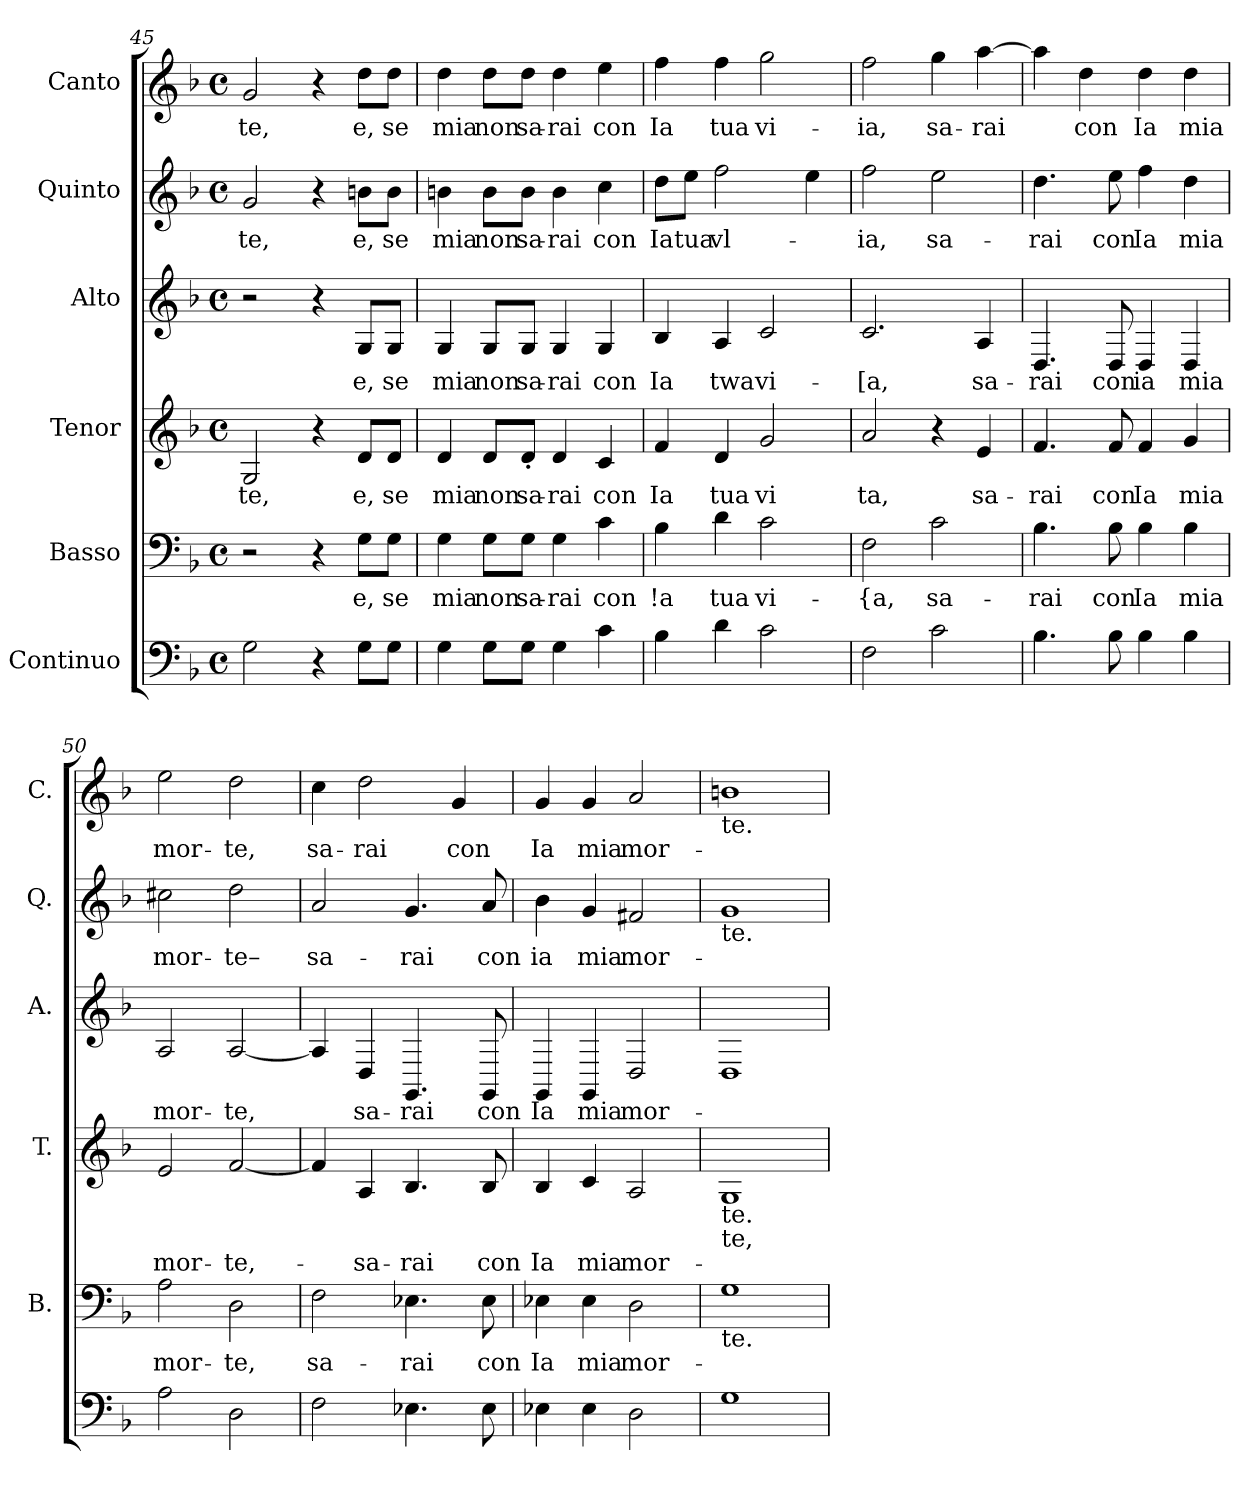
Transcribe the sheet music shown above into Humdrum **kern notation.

**kern	**kern	**text	**kern	**text	**kern	**text	**kern	**text	**kern	**text
*part6	*part5	*part5	*part4	*part4	*part3	*part3	*part2	*part2	*part1	*part1
*staff6	*staff5	*staff5	*staff4	*staff4	*staff3	*staff3	*staff2	*staff2	*staff1	*staff1
*I"Continuo	*I"Basso	*	*I"Tenor	*	*I"Alto	*	*I"Quinto	*	*I"Canto	*
*	*I'B.	*	*I'T.	*	*I'A.	*	*I'Q.	*	*I'C.	*
*clefF4	*clefF4	*	*clefG2	*	*clefG2	*	*clefG2	*	*clefG2	*
*k[b-]	*k[b-]	*	*k[b-]	*	*k[b-]	*	*k[b-]	*	*k[b-]	*
*F:	*F:	*	*F:	*	*F:	*	*F:	*	*F:	*
*M4/4	*M4/4	*	*M4/4	*	*M4/4	*	*M4/4	*	*M4/4	*
*met(c)	*met(c)	*	*met(c)	*	*met(c)	*	*met(c)	*	*met(c)	*
=45	=45	=45	=45	=45	=45	=45	=45	=45	=45	=45
!	!	!	!	!LO:LY:b	!	!	!	!LO:LY:b	!	!LO:LY:b
2G\	2r	.	2G/	-te,	2r	.	2g/	-te,	2g/	-te,
4r	4r	.	4r	.	4r	.	4r	.	4r	.
!	!	!LO:LY:b	!	!LO:LY:b	!	!LO:LY:b	!	!LO:LY:b	!	!LO:LY:b
8G\L	8G\L	-e,	8d/L	-e,	8G/L	-e,	8bn\L	-e,	8dd\L	-e,
!	!	!LO:LY:b	!	!LO:LY:b	!	!LO:LY:b	!	!LO:LY:b	!	!LO:LY:b
8G\J	8G\J	-se	8d/J	-se	8G/J	-se	8b\J	-se	8dd\J	-se
=46	=46	=46	=46	=46	=46	=46	=46	=46	=46	=46
!	!	!LO:LY:b	!	!LO:LY:b	!	!LO:LY:b	!	!LO:LY:b	!	!LO:LY:b
4G\	4G\	-mia	4d/	-mia	4G/	-mia	4bn\	-mia	4dd\	-mia
!	!	!LO:LY:b	!	!LO:LY:b	!	!LO:LY:b	!	!LO:LY:b	!	!LO:LY:b
8G\L	8G\L	-non	8d/L	-non	8G/L	-non	8b\L	-non	8dd\L	-non
!	!	!LO:LY:b	!	!LO:LY:b	!	!LO:LY:b	!	!LO:LY:b	!	!LO:LY:b
8G\J	8G\J	-sa-	8d'/J	-sa-	8G/J	-sa-	8b\J	-sa-	8dd\J	-sa-
!	!	!LO:LY:b	!	!LO:LY:b	!	!LO:LY:b	!	!LO:LY:b	!	!LO:LY:b
4G\	4G\	-rai	4d/	-rai	4G/	-rai	4b\	-rai	4dd\	-rai
!	!	!LO:LY:b	!	!LO:LY:b	!	!LO:LY:b	!	!LO:LY:b	!	!LO:LY:b
4c\	4c\	-con	4c/	-con	4G/	-con	4cc\	-con	4ee\	-con
=47	=47	=47	=47	=47	=47	=47	=47	=47	=47	=47
!	!	!LO:LY:b	!	!LO:LY:b	!	!LO:LY:b	!	!LO:LY:b	!	!LO:LY:b
4B-\	4B-\	-!a	4f/	-Ia	4B-/	-Ia	8dd\L	-Ia	4ff\	-Ia
!	!	!	!	!	!	!	!	!LO:LY:b	!	!
.	.	.	.	.	.	.	8ee\J	-tua	.	.
!	!	!LO:LY:b	!	!LO:LY:b	!	!LO:LY:b	!	!LO:LY:b	!	!LO:LY:b
4d\	4d\	-tua	4d/	-tua	4A/	-twa	2ff\	-vl-	4ff\	-tua
!	!	!LO:LY:b	!	!LO:LY:b	!	!LO:LY:b	!	!	!	!LO:LY:b
2c\	2c\	-vi-	2g/	-vi	2c/	-vi-	.	.	2gg\	-vi-
.	.	.	.	.	.	.	4ee\	.	.	.
=48	=48	=48	=48	=48	=48	=48	=48	=48	=48	=48
!	!	!LO:LY:b	!	!LO:LY:b	!	!LO:LY:b	!	!LO:LY:b	!	!LO:LY:b
2F\	2F\	-{a,	2a/	-ta,	2.c/	-[a,	2ff\	-ia,	2ff\	-ia,
!	!	!LO:LY:b	!	!	!	!	!	!LO:LY:b	!	!LO:LY:b
2c\	2c\	-sa-	4r	.	.	.	2ee\	-sa-	4gg\	-sa-
!	!	!	!	!LO:LY:b	!	!LO:LY:b	!	!	!	!LO:LY:b
.	.	.	4e/	-sa-	4A/	-sa-	.	.	[4aa\	-rai
=49	=49	=49	=49	=49	=49	=49	=49	=49	=49	=49
!	!	!LO:LY:b	!	!LO:LY:b	!	!LO:LY:b	!	!LO:LY:b	!	!
4.B-\	4.B-\	-rai	4.f/	-rai	4.D/	-rai	4.dd\	-rai	4aa\]	.
!	!	!	!	!	!	!	!	!	!	!LO:LY:b
.	.	.	.	.	.	.	.	.	4dd\	-con
!	!	!LO:LY:b	!	!LO:LY:b	!	!LO:LY:b	!	!LO:LY:b	!	!
8B-\	8B-\	-con	8f/	-con	8D/	-con	8ee\	-con	.	.
!	!	!LO:LY:b	!	!LO:LY:b	!	!LO:LY:b	!	!LO:LY:b	!	!LO:LY:b
4B-\	4B-\	-Ia	4f/	-Ia	4D/	-ia	4ff\	-Ia	4dd\	-Ia
!	!	!LO:LY:b	!	!LO:LY:b	!	!LO:LY:b	!	!LO:LY:b	!	!LO:LY:b
4B-\	4B-\	-mia	4g/	-mia	4D/	-mia	4dd\	-mia	4dd\	-mia
=50	=50	=50	=50	=50	=50	=50	=50	=50	=50	=50
!	!	!LO:LY:b	!	!LO:LY:b	!	!LO:LY:b	!	!LO:LY:b	!	!LO:LY:b
2A\	2A\	-mor-	2e/	-mor-	2A/	-mor-	2cc#X\	-mor-	2ee\	-mor-
!	!	!LO:LY:b	!	!LO:LY:b	!	!LO:LY:b	!	!LO:LY:b	!	!LO:LY:b
2D\	2D\	-te,	[2f/	-te,-	[2A/	-te,	2dd\	-te–	2dd\	-te,
!!LO:LB:g=z
=51	=51	=51	=51	=51	=51	=51	=51	=51	=51	=51
!	!	!LO:LY:b	!	!	!	!	!	!LO:LY:b	!	!LO:LY:b
2F\	2F\	-sa-	4f/]	.	4A/]	.	2a/	-sa-	4cc\	-sa-
!	!	!	!	!LO:LY:b	!	!LO:LY:b	!	!	!	!LO:LY:b
.	.	.	4A/	-sa-	4D/	-sa-	.	.	2dd\	-rai
!	!	!LO:LY:b	!	!LO:LY:b	!	!LO:LY:b	!	!LO:LY:b	!	!
4.E-X\	4.E-X\	-rai	4.B-/	-rai	4.GG/	-rai	4.g/	-rai	.	.
!	!	!	!	!	!	!	!	!	!	!LO:LY:b
.	.	.	.	.	.	.	.	.	4g/	-con
!	!	!LO:LY:b	!	!LO:LY:b	!	!LO:LY:b	!	!LO:LY:b	!	!
8E-\	8E-\	-con	8B-/	-con	8GG/	-con	8a/	-con	.	.
=52	=52	=52	=52	=52	=52	=52	=52	=52	=52	=52
!	!	!LO:LY:b	!	!LO:LY:b	!	!LO:LY:b	!	!LO:LY:b	!	!LO:LY:b
4E-X\	4E-X\	-Ia	4B-/	-Ia	4GG/	-Ia	4b-\	-ia	4g/	-Ia
!	!	!LO:LY:b	!	!LO:LY:b	!	!LO:LY:b	!	!LO:LY:b	!	!LO:LY:b
4E-\	4E-\	-mia	4c/	-mia	4GG/	-mia	4g/	-mia	4g/	-mia
!	!	!LO:LY:b	!	!LO:LY:b	!	!LO:LY:b	!	!LO:LY:b	!	!LO:LY:b
2D\	2D\	-mor-	2A/	-mor-	2D/	-mor-	2f#X/	-mor-	2a/	-mor-
=53	=53	=53	=53	=53	=53	=53	=53	=53	=53	=53
!	!	!	!	!	!	!	!	!	!LO:TX:b:t=te.	!
!	!	!	!	!	!	!	!LO:TX:b:t=te.	!	!	!
!	!	!	!LO:TX:b:t=te.	!	!	!	!	!	!	!
!	!	!	!LO:TX:b:t=te,	!	!	!	!	!	!	!
!	!LO:TX:b:t=te.	!	!	!	!	!	!	!	!	!
1G	1G	.	1G	.	1D	.	1g	.	1bn	.
=	=	=	=	=	=	=	=	=	=	=
*-	*-	*-	*-	*-	*-	*-	*-	*-	*-	*-
